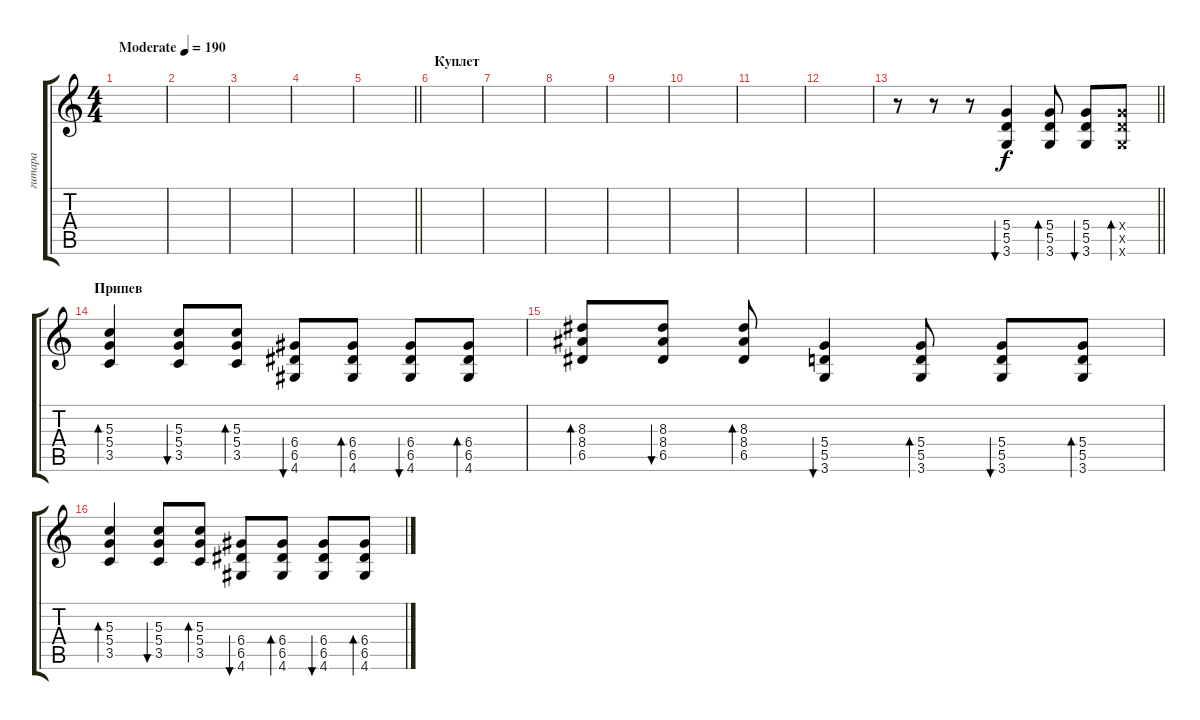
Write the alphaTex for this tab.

\track ("гитара" "гитара") {instrument distortionguitar}
\staff {score tabs}
\tuning (E4 B3 G3 D3 A2 E2) {hide}
\ts (4 4)
\tempo (190 "Moderate")
\clef g2
\ks c
|
|
|
|
\barLineRight lightlight
|
\section ("" "Куплет")
|
|
|
|
|
|
|
\barLineRight lightlight
r.8 r.8 r.8 (5.4 5.5 3.6).4{bu 30} (5.4 5.5 3.6).8{bd 30} (5.4 5.5 3.6).8{bu 30} (5.4{x} 5.5{x} 3.6{x}).8{bd 30} |
\section ("" "Припев")
(5.3 5.4 3.5).4{bd 30} (5.3 5.4 3.5).8{bu 30} (5.3 5.4 3.5).8{bd 30} (6.4 6.5 4.6).8{bu 30} (6.4 6.5 4.6).8{bd 30} (6.4 6.5 4.6).8{bu 30} (6.4 6.5 4.6).8{bd 30} |
(8.3 8.4 6.5).8{bd 30} (8.3 8.4 6.5).8{bu 30} (8.3 8.4 6.5).8{bd 30} (5.4 5.5 3.6).4{bu 30} (5.4 5.5 3.6).8{bd 30} (5.4 5.5 3.6).8{bu 30} (5.4 5.5 3.6).8{bd 30} |
(5.3 5.4 3.5).4{bd 30} (5.3 5.4 3.5).8{bu 30} (5.3 5.4 3.5).8{bd 30} (6.4 6.5 4.6).8{bu 30} (6.4 6.5 4.6).8{bd 30} (6.4 6.5 4.6).8{bu 30} (6.4 6.5 4.6).8{bd 30}
